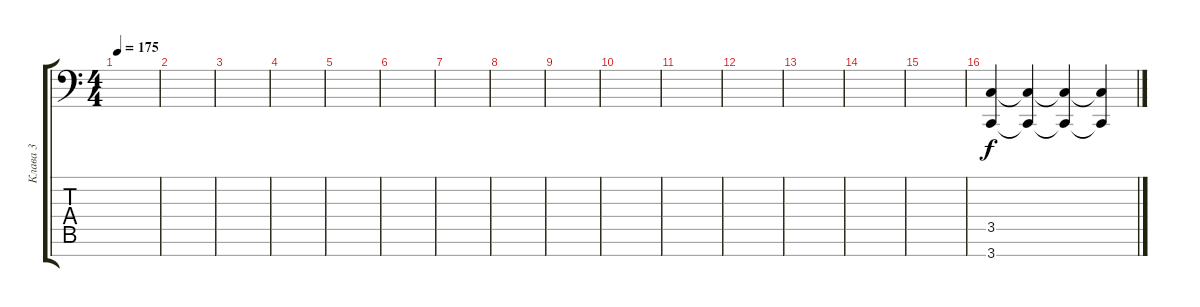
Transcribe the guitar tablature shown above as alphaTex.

\track ("Клава 3" "Клава 3") {instrument brasssection}
\staff {score tabs}
\tuning (E4 B3 G3 D3 A2 E2 A1) {hide}
\ts (4 4)
\tempo 175
\clef f4
\ks c
|
|
|
|
|
|
|
|
|
|
|
|
|
|
|
(3.5 3.7).4 (3.5{t} 3.7{t}).4 (3.5{t} 3.7{t}).4 (3.5{t} 3.7{t}).4
